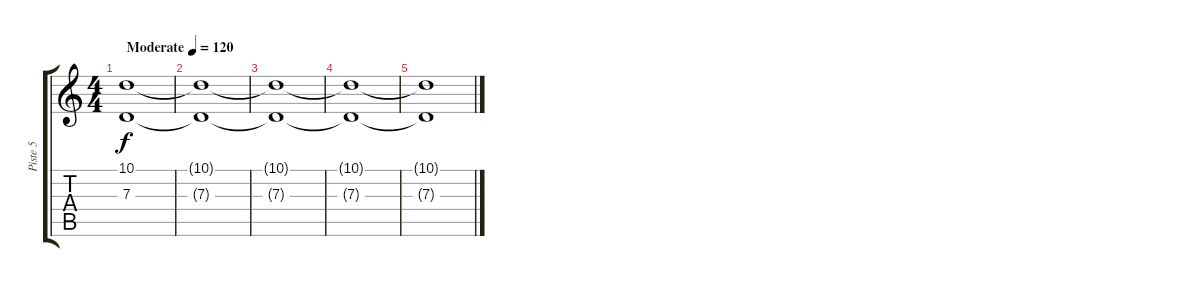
\track ("Piste 5" "Piste 5") {instrument pad6metallic}
\staff {score tabs}
\tuning (E4 B3 G3 D3 A2 E2) {hide}
\ts (4 4)
\tempo (120 "Moderate")
\clef g2
\ks c
(10.1 7.3).1{dy f instrument pad6metallic} |
(10.1{t} 7.3{t}).1 |
(10.1{t} 7.3{t}).1 |
(10.1{t} 7.3{t}).1 |
(10.1{t} 7.3{t}).1
